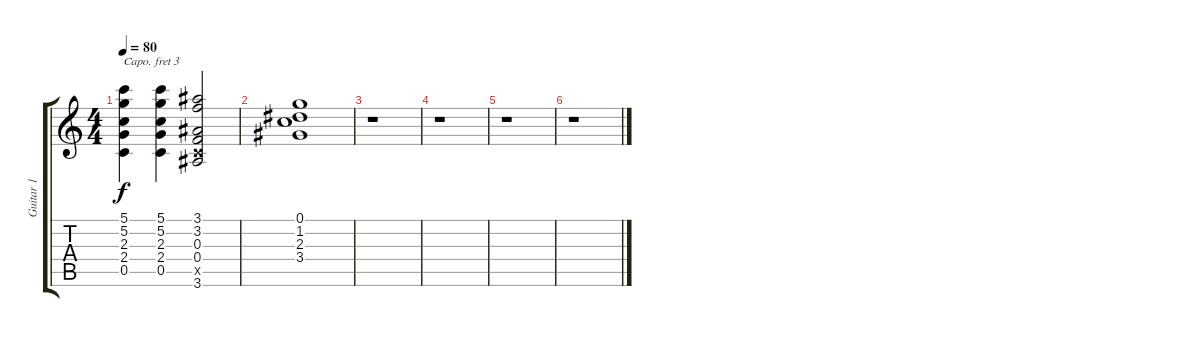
\track ("Guitar 1" "Guitar 1") {instrument acousticguitarsteel}
\staff {score tabs}
\capo 3
\tuning (E4 B3 G3 D3 A2 E2) {hide}
\ts (4 4)
\tempo 80
\clef g2
\ks c
(5.1 5.2 2.3 2.4 0.5).4{dy f} (5.1 5.2 2.3 2.4 0.5).4 (3.1 3.2 0.3 0.4 0.5{x} 3.6).2 |
(0.1 1.2 2.3 3.4).1 |
r.1 |
r.1 |
r.1 |
r.1
